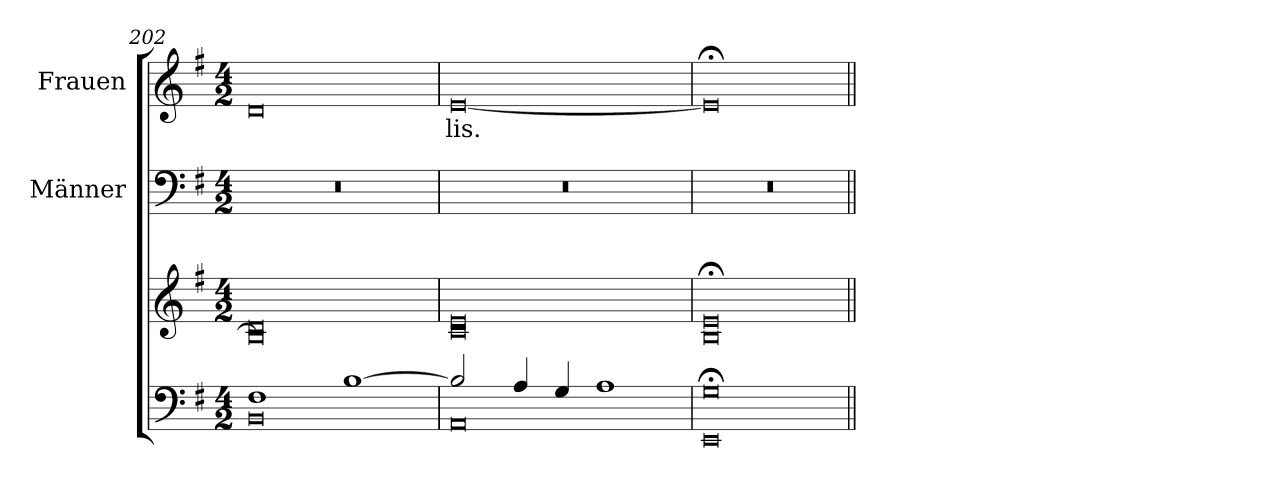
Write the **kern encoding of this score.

**kern	**kern	**kern	**kern	**text
*part3	*part3	*part2	*part1	*part1
*staff4	*staff3	*staff2	*staff1	*staff1
*	*	*I"Männer	*I"Frauen	*
*clefF4	*clefG2	*clefF4	*clefG2	*
*k[f#]	*k[f#]	*k[f#]	*k[f#]	*
*G:	*G:	*G:	*G:	*
*M4/2	*M4/2	*M4/2	*M4/2	*
=202	=202	=202	=202	=202
*^	*^	*	*	*
1F#	0BB	0d	0B]	0r	0d	.
[>1B	.	.	.	.	.	.
*	*	*v	*v	*	*	*
=203	=203	=203	=203	=203	=203
!	!	!	!	!	!LO:LY:b
2B/]	0AA	0c 0e	0r	[0e	-lis.
4A/	.	.	.	.	.
4G/	.	.	.	.	.
1A	.	.	.	.	.
=204	=204	=204	=204	=204	=204
0G;	0EE	0B;< 0e;<	0r	0e;<]	.
*v	*v	*	*	*	*
=||	=||	=||	=||	=||
*-	*-	*-	*-	*-
